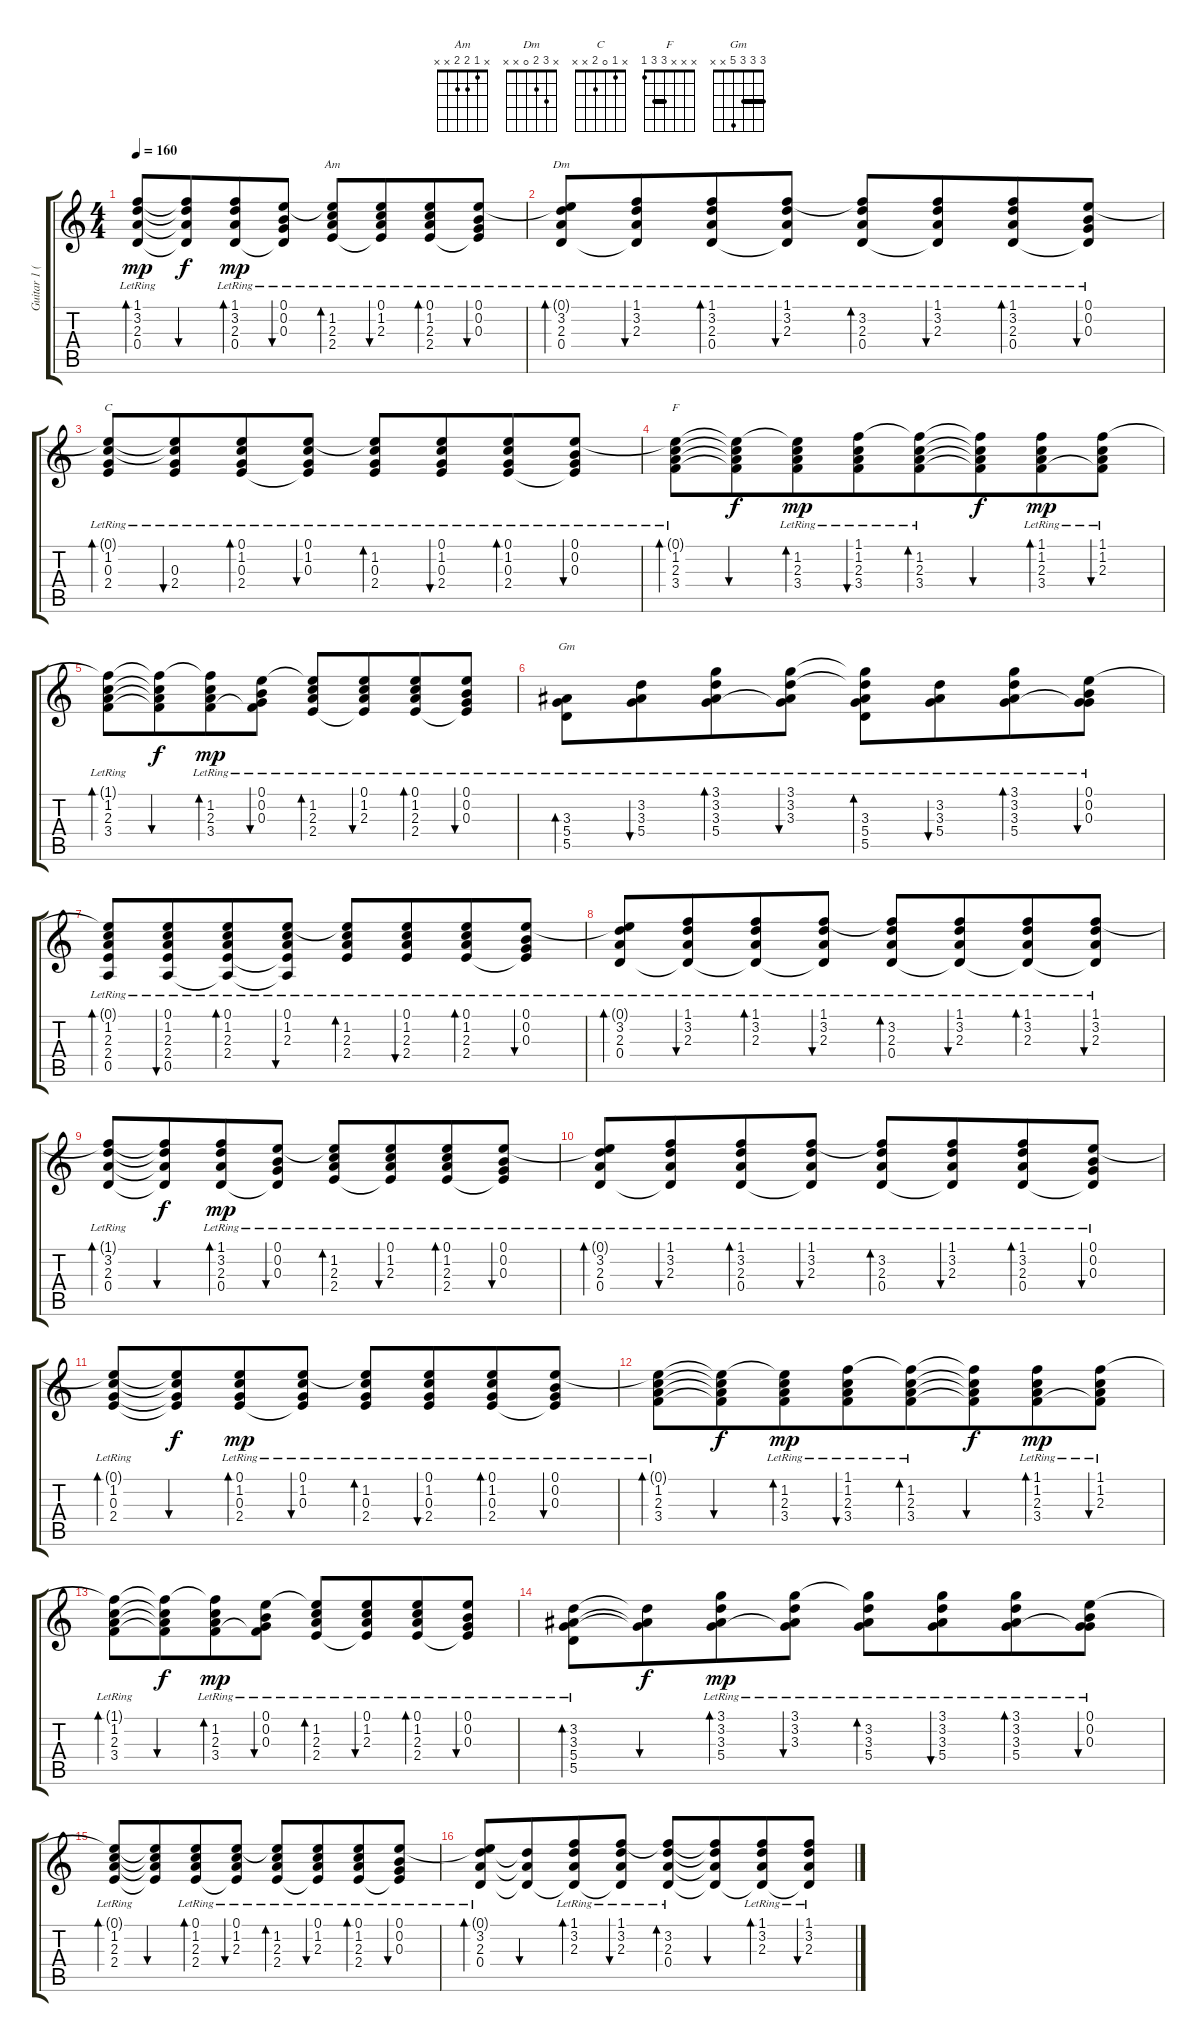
\track ("Guitar 1 (Ruythm)" "Guitar 1 (") {instrument acousticguitarsteel}
\staff {score tabs}
\tuning (E4 B3 G3 D3 A2 E2) {hide}
\chord ("Am" x 1 2 2 x x)
\chord ("Dm" x 3 2 0 x x)
\chord ("C" x 1 0 2 x x)
\chord ("F" x x x 3 3 1) {barre 3}
\chord ("Gm" 3 3 3 5 x x) {barre 3}
\ts (4 4)
\tempo 160
\clef g2
\ks c
(1.1{t} 3.2{lr} 2.3{lr} 0.4{lr}).8{bd 60 dy mp} (1.1{t} 3.2{t} 2.3{t} 0.4{t}).8{bu 60 dy f beam merge} (1.1{lr} 3.2{lr} 2.3{lr} 0.4{lr}).8{bd 60 dy mp} (0.1{lr} 0.2{lr} 0.3{lr} 0.4{t}).8{bu 60} (0.1{t} 1.2{lr} 2.3{lr} 2.4{lr}).8{bd 60 ch "Am"} (0.1{lr} 1.2{lr} 2.3{lr} 2.4{t}).8{bu 60 beam merge} (0.1 1.2{lr} 2.3{lr} 2.4{lr}).8{bd 60} (0.1{lr} 0.2{lr} 0.3{lr} 2.4{t}).8{bu 60} |
(0.1{t} 3.2{lr} 2.3{lr} 0.4{lr}).8{bd 60 ch "Dm"} (1.1{lr} 3.2{lr} 2.3{lr} 0.4{t}).8{bu 60 beam merge} (1.1{lr} 3.2{lr} 2.3{lr} 0.4{lr}).8{bd 60} (1.1{lr} 3.2{lr} 2.3{lr} 0.4{t}).8{bu 60} (1.1{t} 3.2{lr} 2.3{lr} 0.4{lr}).8{bd 60} (1.1{lr} 3.2{lr} 2.3{lr} 0.4{t}).8{bu 60 beam merge} (1.1{lr} 3.2{lr} 2.3{lr} 0.4{lr}).8{bd 60} (0.1{lr} 0.2{lr} 0.3{lr} 0.4{t}).8{bu 60} |
(0.1{t} 1.2{lr} 0.3{lr} 2.4{lr}).8{bd 60 ch "C"} (0.1{t} 1.2{t} 0.3{lr} 2.4{lr}).8{bu 60 beam merge} (0.1{lr} 1.2{lr} 0.3{lr} 2.4{lr}).8{bd 60} (0.1{lr} 1.2{lr} 0.3{lr} 2.4{t}).8{bu 60} (0.1{t} 1.2{lr} 0.3{lr} 2.4{lr}).8{bd 60} (0.1{lr} 1.2{lr} 0.3{lr} 2.4{lr}).8{bu 60 beam merge} (0.1{lr} 1.2{lr} 0.3{lr} 2.4{lr}).8{bd 60} (0.1{lr} 0.2{lr} 0.3{lr} 2.4{t}).8{bu 60} |
(0.1{t} 1.2{lr} 2.3{lr} 3.4{lr}).8{bd 60 ch "F"} (0.1{t} 1.2{t} 2.3{t} 3.4{t}).8{bu 60 dy f beam merge} (0.1{t} 1.2{lr} 2.3{lr} 3.4{lr}).8{bd 60 dy mp} (1.1{lr} 1.2{lr} 2.3{lr} 3.4).8{bu 60 beam merge} (1.1{t} 1.2{lr} 2.3{lr} 3.4{lr}).8{bd 60} (1.1{t} 1.2{t} 2.3{t} 3.4{t}).8{bu 60 dy f beam merge} (1.1{lr} 1.2{lr} 2.3{lr} 3.4{lr}).8{bd 60 dy mp} (1.1{lr} 1.2{lr} 2.3{lr} 3.4{t}).8{bu 60} |
(1.1{t} 1.2{lr} 2.3{lr} 3.4{lr}).8{bd 60} (1.1{t} 1.2{t} 2.3{t} 3.4{t}).8{bu 60 dy f beam merge} (1.1{t} 1.2{lr} 2.3{lr} 3.4{lr}).8{bd 60 dy mp} (0.1{lr} 0.2{lr} 0.3{lr} 3.4{t}).8{bu 60} (0.1{t} 1.2{lr} 2.3{lr} 2.4{lr}).8{bd 60} (0.1{lr} 1.2{lr} 2.3{lr} 2.4{t}).8{bu 60 beam merge} (0.1 1.2{lr} 2.3{lr} 2.4{lr}).8{bd 60} (0.1{lr} 0.2{lr} 0.3{lr} 2.4{t}).8{bu 60} |
(3.3{lr} 5.4{lr} 5.5).8{bd 60 ch "Gm"} (3.2{lr} 3.3{lr} 5.4).8{bu 60 beam merge} (3.1{lr} 3.2{lr} 3.3{lr} 5.4{lr}).8{bd 60} (3.1{lr} 3.2{lr} 3.3{lr} 5.4{t}).8{bu 60} (3.1{t} 3.2{t} 3.3{lr} 5.4{lr} 5.5).8{bd 60} (3.2{lr} 3.3{lr} 5.4).8{bu 60 beam merge} (3.1{lr} 3.2{lr} 3.3{lr} 5.4{lr}).8{bd 60} (0.1{lr} 0.2{lr} 0.3{lr} 5.4{t}).8{bu 60} |
(0.1{t} 1.2{lr} 2.3{lr} 2.4{lr} 0.5).8{bd 60} (0.1{lr} 1.2{lr} 2.3{lr} 2.4 0.5).8{bu 60 beam merge} (0.1{lr} 1.2{lr} 2.3{lr} 2.4{lr} 0.5{t}).8{bd 60} (0.1{lr} 1.2{lr} 2.3{lr} 2.4{t} 0.5{t}).8{bu 60} (0.1{t} 1.2{lr} 2.3{lr} 2.4{lr}).8{bd 60} (0.1{lr} 1.2{lr} 2.3{lr} 2.4).8{bu 60 beam merge} (0.1{lr} 1.2{lr} 2.3{lr} 2.4{lr}).8{bd 60} (0.1{lr} 0.2{lr} 0.3{lr} 2.4{t}).8{bu 60} |
(0.1{t} 3.2{lr} 2.3{lr} 0.4{lr}).8{bd 60} (1.1{lr} 3.2{lr} 2.3{lr} 0.4{t}).8{bu 60 beam merge} (1.1{lr} 3.2{lr} 2.3{lr} 0.4{t}).8{bd 60} (1.1{lr} 3.2{lr} 2.3{lr} 0.4{t}).8{bu 60} (1.1{t} 3.2{lr} 2.3{lr} 0.4{lr}).8{bd 60} (1.1{lr} 3.2{lr} 2.3{lr} 0.4{t}).8{bu 60 beam merge} (1.1{lr} 3.2{lr} 2.3{lr} 0.4{t}).8{bd 60} (1.1{lr} 3.2{lr} 2.3{lr} 0.4{t}).8{bu 60} |
(1.1{t} 3.2{lr} 2.3{lr} 0.4{lr}).8{bd 60} (1.1{t} 3.2{t} 2.3{t} 0.4{t}).8{bu 60 dy f beam merge} (1.1{lr} 3.2{lr} 2.3{lr} 0.4{lr}).8{bd 60 dy mp} (0.1{lr} 0.2{lr} 0.3{lr} 0.4{t}).8{bu 60} (0.1{t} 1.2{lr} 2.3{lr} 2.4{lr}).8{bd 60} (0.1{lr} 1.2{lr} 2.3{lr} 2.4{t}).8{bu 60 beam merge} (0.1 1.2{lr} 2.3{lr} 2.4{lr}).8{bd 60} (0.1{lr} 0.2{lr} 0.3{lr} 2.4{t}).8{bu 60} |
(0.1{t} 3.2{lr} 2.3{lr} 0.4{lr}).8{bd 60} (1.1{lr} 3.2{lr} 2.3{lr} 0.4{t}).8{bu 60 beam merge} (1.1{lr} 3.2{lr} 2.3{lr} 0.4{lr}).8{bd 60} (1.1{lr} 3.2{lr} 2.3{lr} 0.4{t}).8{bu 60} (1.1{t} 3.2{lr} 2.3{lr} 0.4{lr}).8{bd 60} (1.1{lr} 3.2{lr} 2.3{lr} 0.4{t}).8{bu 60 beam merge} (1.1{lr} 3.2{lr} 2.3{lr} 0.4{lr}).8{bd 60} (0.1{lr} 0.2{lr} 0.3{lr} 0.4{t}).8{bu 60} |
(0.1{t} 1.2{lr} 0.3{lr} 2.4{lr}).8{bd 60} (0.1{t} 1.2{t} 0.3{t} 2.4{t}).8{bu 60 dy f beam merge} (0.1{lr} 1.2{lr} 0.3{lr} 2.4{lr}).8{bd 60 dy mp} (0.1{lr} 1.2{lr} 0.3{lr} 2.4{t}).8{bu 60} (0.1{t} 1.2{lr} 0.3{lr} 2.4{lr}).8{bd 60} (0.1{lr} 1.2{lr} 0.3{lr} 2.4{lr}).8{bu 60 beam merge} (0.1{lr} 1.2{lr} 0.3{lr} 2.4{lr}).8{bd 60} (0.1{lr} 0.2{lr} 0.3{lr} 2.4{t}).8{bu 60} |
(0.1{t} 1.2{lr} 2.3{lr} 3.4{lr}).8{bd 60} (0.1{t} 1.2{t} 2.3{t} 3.4{t}).8{bu 60 dy f beam merge} (0.1{t} 1.2{lr} 2.3{lr} 3.4{lr}).8{bd 60 dy mp} (1.1{lr} 1.2{lr} 2.3{lr} 3.4).8{bu 60 beam merge} (1.1{t} 1.2{lr} 2.3{lr} 3.4{lr}).8{bd 60} (1.1{t} 1.2{t} 2.3{t} 3.4{t}).8{bu 60 dy f beam merge} (1.1{lr} 1.2{lr} 2.3{lr} 3.4{lr}).8{bd 60 dy mp} (1.1{lr} 1.2{lr} 2.3{lr} 3.4{t}).8{bu 60} |
(1.1{t} 1.2{lr} 2.3{lr} 3.4{lr}).8{bd 60} (1.1{t} 1.2{t} 2.3{t} 3.4{t}).8{bu 60 dy f beam merge} (1.1{t} 1.2{lr} 2.3{lr} 3.4{lr}).8{bd 60 dy mp} (0.1{lr} 0.2{lr} 0.3{lr} 3.4{t}).8{bu 60} (0.1{t} 1.2{lr} 2.3{lr} 2.4{lr}).8{bd 60} (0.1{lr} 1.2{lr} 2.3{lr} 2.4{t}).8{bu 60 beam merge} (0.1 1.2{lr} 2.3{lr} 2.4{lr}).8{bd 60} (0.1{lr} 0.2{lr} 0.3{lr} 2.4{t}).8{bu 60} |
(3.2 3.3{lr} 5.4{lr} 5.5).8{bd 60} (3.2{t} 3.3{t} 5.4{t}).8{bu 60 dy f beam merge} (3.1{lr} 3.2{lr} 3.3{lr} 5.4{lr}).8{bd 60 dy mp} (3.1{lr} 3.2{lr} 3.3{lr} 5.4{t}).8{bu 60} (3.1{t} 3.2 3.3{lr} 5.4{lr}).8{bd 60} (3.1 3.2{lr} 3.3{lr} 5.4).8{bu 60 beam merge} (3.1{lr} 3.2{lr} 3.3{lr} 5.4{lr}).8{bd 60} (0.1{lr} 0.2{lr} 0.3{lr} 5.4{t}).8{bu 60} |
(0.1{t} 1.2{lr} 2.3{lr} 2.4{lr}).8{bd 60} (0.1{t} 1.2{t} 2.3{t} 2.4{t}).8{bu 60 beam merge} (0.1{lr} 1.2{lr} 2.3{lr} 2.4{lr}).8{bd 60} (0.1{lr} 1.2{lr} 2.3{lr} 2.4{t}).8{bu 60} (0.1{t} 1.2{lr} 2.3{lr} 2.4{lr}).8{bd 60} (0.1{lr} 1.2{lr} 2.3{lr} 2.4{t}).8{bu 60 beam merge} (0.1{lr} 1.2{lr} 2.3{lr} 2.4{lr}).8{bd 60} (0.1{lr} 0.2{lr} 0.3{lr} 2.4{t}).8{bu 60} |
(0.1{t} 3.2{lr} 2.3{lr} 0.4{lr}).8{bd 60} (3.2{t} 2.3{t} 0.4{t}).8{bu 60 beam merge} (1.1{lr} 3.2{lr} 2.3{lr} 0.4{t}).8{bd 60} (1.1{lr} 3.2{lr} 2.3{lr} 0.4{t}).8{bu 60} (1.1{t} 3.2{lr} 2.3{lr} 0.4{lr}).8{bd 60} (1.1{t} 3.2{t} 2.3{t} 0.4{t}).8{bu 60 beam merge} (1.1{lr} 3.2{lr} 2.3{lr} 0.4{t}).8{bd 60} (1.1{lr} 3.2{lr} 2.3{lr} 0.4{t}).8{bu 60}
